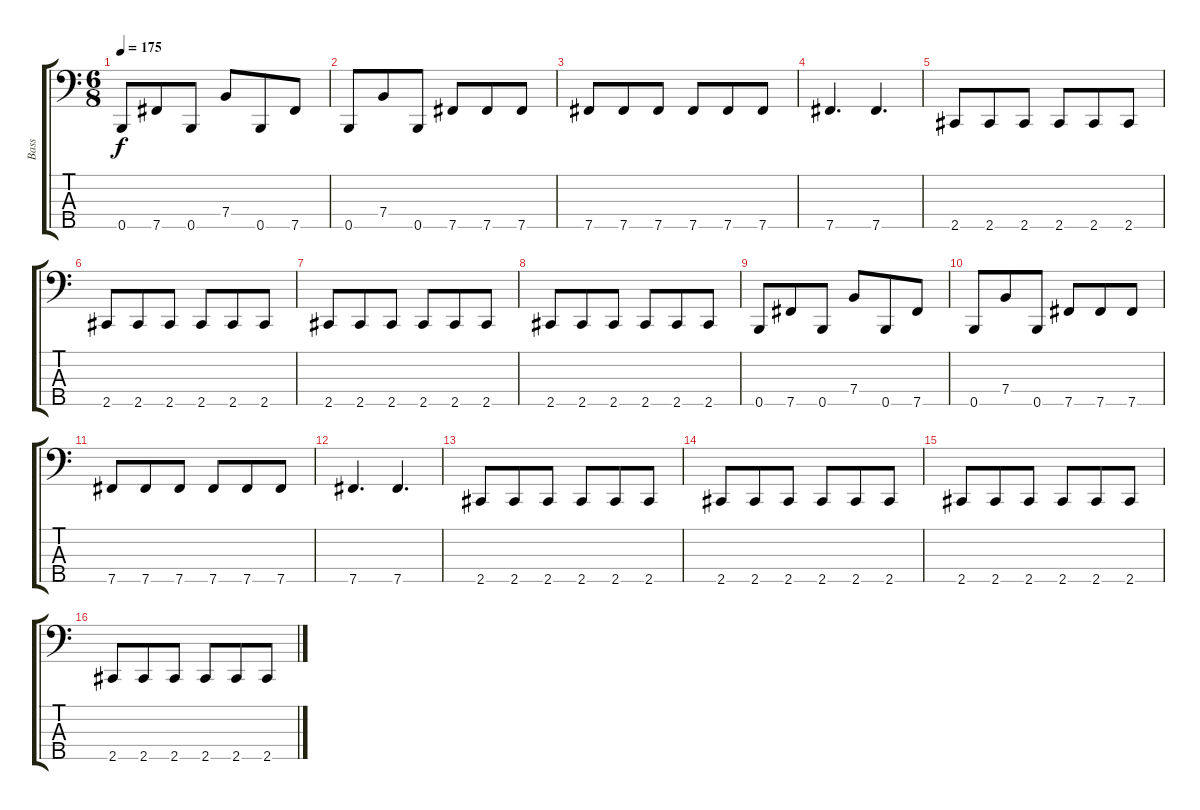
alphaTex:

\track ("Bass" "Bass") {instrument electricbassfinger}
\staff {score tabs}
\tuning (G2 D2 A1 E1 B0) {hide}
\ts (6 8)
\tempo 175
\clef f4
\ks c
0.5.8{dy f} 7.5.8 0.5.8 7.4.8 0.5.8 7.5.8 |
0.5.8 7.4.8 0.5.8 7.5.8 7.5.8 7.5.8 |
7.5.8 7.5.8 7.5.8 7.5.8 7.5.8 7.5.8 |
7.5.4{d} 7.5.4{d} |
2.5.8 2.5.8 2.5.8 2.5.8 2.5.8 2.5.8 |
2.5.8 2.5.8 2.5.8 2.5.8 2.5.8 2.5.8 |
2.5.8 2.5.8 2.5.8 2.5.8 2.5.8 2.5.8 |
2.5.8 2.5.8 2.5.8 2.5.8 2.5.8 2.5.8 |
0.5.8 7.5.8 0.5.8 7.4.8 0.5.8 7.5.8 |
0.5.8 7.4.8 0.5.8 7.5.8 7.5.8 7.5.8 |
7.5.8 7.5.8 7.5.8 7.5.8 7.5.8 7.5.8 |
7.5.4{d} 7.5.4{d} |
2.5.8 2.5.8 2.5.8 2.5.8 2.5.8 2.5.8 |
2.5.8 2.5.8 2.5.8 2.5.8 2.5.8 2.5.8 |
2.5.8 2.5.8 2.5.8 2.5.8 2.5.8 2.5.8 |
2.5.8 2.5.8 2.5.8 2.5.8 2.5.8 2.5.8
